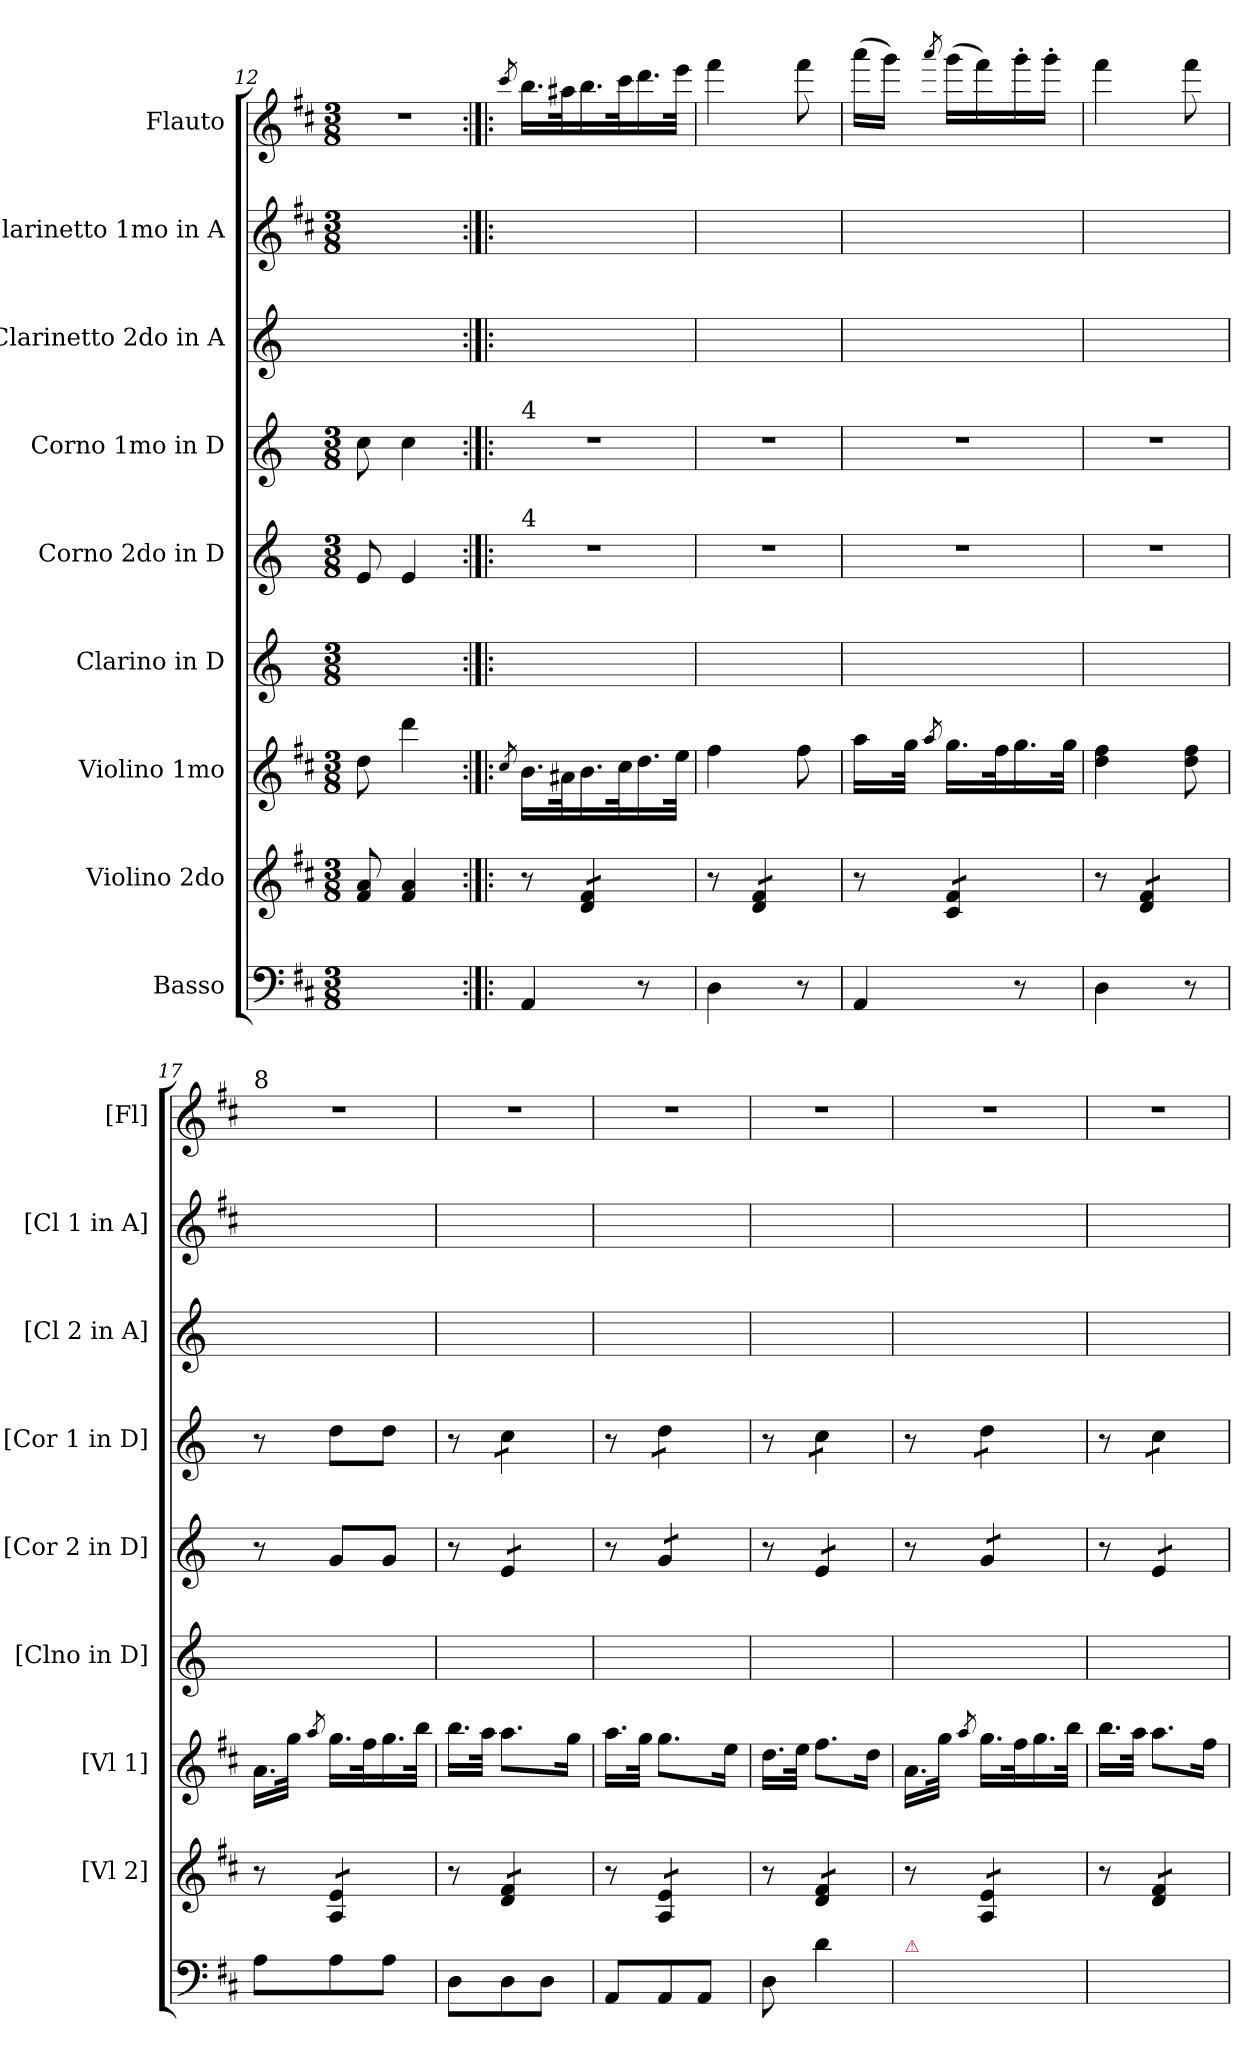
**kern	**kern	**kern	**kern	**kern	**kern	**kern	**kern	**kern
*part9	*part8	*part7	*part6	*part5	*part4	*part3	*part2	*part1
*staff9	*staff8	*staff7	*staff6	*staff5	*staff4	*staff3	*staff2	*staff1
*I"Basso	*I"Violino 2do	*I"Violino 1mo	*I"Clarino in D	*I"Corno 2do in D	*I"Corno 1mo in D	*I"Clarinetto 2do in A	*I"Clarinetto 1mo in A	*I"Flauto
*	*I'[Vl 2]	*I'[Vl 1]	*I'[Clno in D]	*I'[Cor 2 in D]	*I'[Cor 1 in D]	*I'[Cl 2 in A]	*I'[Cl 1 in A]	*I'[Fl]
*clefF4	*clefG2	*clefG2	*clefG2	*clefG2	*clefG2	*clefG2	*clefG2	*clefG2
*	*	*	*ITrd-1c-2	*ITrd6c10	*ITrd6c10	*ITrd2c3	*	*
*k[f#c#]	*k[f#c#]	*k[f#c#]	*k[f#c#]	*k[f#c#]	*k[f#c#]	*	*k[f#c#]	*k[f#c#]
*D:	*D:	*D:	*D:	*D:	*D:	*	*D:	*D:
*M3/8	*M3/8	*M3/8	*M3/8	*M3/8	*M3/8	*	*M3/8	*M3/8
=12	=12	=12	=12	=12	=12	=12	=12	=12
4.ryy	8f#/ 8a/	8dd\	4.ryy	8F#/	8d\	4.ryy	4.ryy	4.r
.	4f#/ 4a/	4ddd\	.	4F#/	4d\	.	.	.
=13:|!|:	=13:|!|:	=13:|!|:	=13:|!|:	=13:|!|:	=13:|!|:	=13:|!|:	=13:|!|:	=13:|!|:
.	.	8qcc#/	.	.	.	.	.	8qccc#/
!	!	!	!	!	!LO:TX:a:t=4	!	!	!
!	!	!	!	!LO:TX:a:t=4	!	!	!	!
4AA/	8r	16.b\LL	4.ryy	4.r	4.r	4.ryy	4.ryy	16.bb\LL
.	.	32a#X\K	.	.	.	.	.	32aa#X\K
*	*tremolo	*	*	*	*	*	*	*
.	8d/ 8f#/L	16.b\	.	.	.	.	.	16.bb\
.	.	32cc#\K	.	.	.	.	.	32ccc#\K
8r	8d/ 8f#/J	16.dd\	.	.	.	.	.	16.ddd\
.	.	32ee\JJk	.	.	.	.	.	32eee\JJk
=14	=14	=14	=14	=14	=14	=14	=14	=14
4D\	8r	4ff#\	4.ryy	4.r	4.r	4.ryy	4.ryy	4fff#\
.	8d/ 8f#/L	.	.	.	.	.	.	.
8r	8d/ 8f#/J	8ff#\	.	.	.	.	.	8fff#\
=15	=15	=15	=15	=15	=15	=15	=15	=15
!	!	!LO:N:vis=16	!	!	!	!	!	!
4AA/	8r	16.aa\LL	4.ryy	4.r	4.r	4.ryy	4.ryy	(>16aaa\LL
.	.	.	.	.	.	.	.	16ggg\JJ)
.	.	32gg\JJk	.	.	.	.	.	.
.	.	8qaa/	.	.	.	.	.	8qaaa/
.	8c#/ 8f#/L	16.gg\LL	.	.	.	.	.	(>16ggg\LL
.	.	.	.	.	.	.	.	16fff#\)
.	.	32ff#\K	.	.	.	.	.	.
8r	8c#/ 8f#/J	16.gg\	.	.	.	.	.	16ggg'>\
.	.	.	.	.	.	.	.	16ggg'>\JJ
.	.	32gg\JJk	.	.	.	.	.	.
=16	=16	=16	=16	=16	=16	=16	=16	=16
4D\	8r	4dd\ 4ff#\	4.ryy	4.r	4.r	4.ryy	4.ryy	4fff#\
.	8d/ 8f#/L	.	.	.	.	.	.	.
8r	8d/ 8f#/J	8dd\ 8ff#\	.	.	.	.	.	8fff#\
=17	=17	=17	=17	=17	=17	=17	=17	=17
!	!	!	!	!	!	!	!	!LO:TX:a:t=8
8A\L	8r	16.a\LL	4.ryy	8r	8r	4.ryy	4.ryy	4.r
.	.	32gg\JJk	.	.	.	.	.	.
.	.	8qaa/	.	.	.	.	.	.
8A\	8A/ 8e/L	16.gg\LL	.	8A/L	8e\L	.	.	.
.	.	32ff#\K	.	.	.	.	.	.
8A\J	8A/ 8e/J	16.gg\	.	8A/J	8e\J	.	.	.
.	.	32bb\JJk	.	.	.	.	.	.
=18	=18	=18	=18	=18	=18	=18	=18	=18
8D\L	8r	16.bb\LL	4.ryy	8r	8r	4.ryy	4.ryy	4.r
.	.	32aa\JJk	.	.	.	.	.	.
*	*	*	*	*tremolo	*	*	*	*
*	*	*	*	*	*tremolo	*	*	*
8D\	8d/ 8f#/L	8.aa\L	.	8F#/L	8d\L	.	.	.
8D\J	8d/ 8f#/J	.	.	8F#/J	8d\J	.	.	.
.	.	16gg\Jk	.	.	.	.	.	.
=19	=19	=19	=19	=19	=19	=19	=19	=19
8AA/L	8r	16.aa\LL	4.ryy	8r	8r	4.ryy	4.ryy	4.r
.	.	32gg\JJk	.	.	.	.	.	.
8AA/	8A/ 8e/L	8.gg\L	.	8A/L	8e\L	.	.	.
8AA/J	8A/ 8e/J	.	.	8A/J	8e\J	.	.	.
.	.	16ee\Jk	.	.	.	.	.	.
=20	=20	=20	=20	=20	=20	=20	=20	=20
8D\	8r	16.dd\LL	4.ryy	8r	8r	4.ryy	4.ryy	4.r
.	.	32ee\JJk	.	.	.	.	.	.
4d\	8d/ 8f#/L	8.ff#\L	.	8F#/L	8d\L	.	.	.
.	8d/ 8f#/J	.	.	8F#/J	8d\J	.	.	.
.	.	16dd\Jk	.	.	.	.	.	.
=21	=21	=21	=21	=21	=21	=21	=21	=21
!LO:TX:a:color=crimson:t=⚠	!	!	!	!	!	!	!	!
4.ryy	8r	16.a\LL	4.ryy	8r	8r	4.ryy	4.ryy	4.r
.	.	32gg\JJk	.	.	.	.	.	.
.	.	8qaa/	.	.	.	.	.	.
.	8A/ 8e/L	16.gg\LL	.	8A/L	8e\L	.	.	.
.	.	32ff#\K	.	.	.	.	.	.
.	8A/ 8e/J	16.gg\	.	8A/J	8e\J	.	.	.
.	.	32bb\JJk	.	.	.	.	.	.
=22	=22	=22	=22	=22	=22	=22	=22	=22
4.ryy	8r	16.bb\LL	4.ryy	8r	8r	4.ryy	4.ryy	4.r
.	.	32aa\JJk	.	.	.	.	.	.
.	8d/ 8f#/L	8.aa\L	.	8F#/L	8d\L	.	.	.
.	8d/ 8f#/J	.	.	8F#/J	8d\J	.	.	.
*	*	*	*	*	*Xtremolo	*	*	*
*	*	*	*	*Xtremolo	*	*	*	*
*	*Xtremolo	*	*	*	*	*	*	*
.	.	16ff#\Jk	.	.	.	.	.	.
=	=	=	=	=	=	=	=	=
*-	*-	*-	*-	*-	*-	*-	*-	*-
